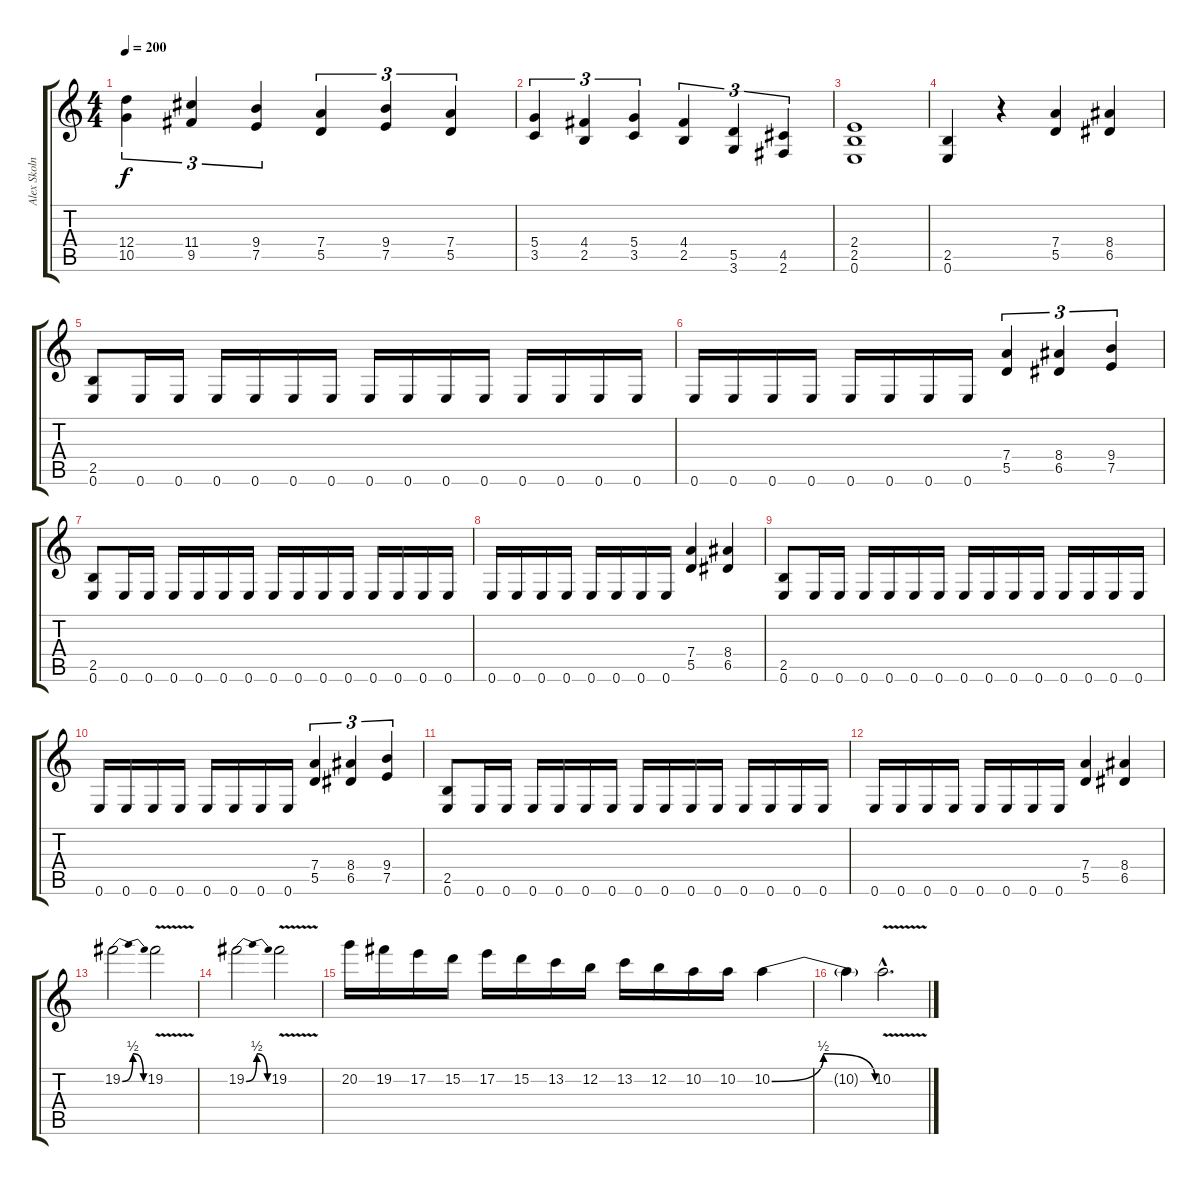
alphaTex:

\track ("Alex Skolnick" "Alex Skoln") {instrument distortionguitar}
\staff {score tabs}
\tuning (E4 B3 G3 D3 A2 E2) {hide}
\ts (4 4)
\tempo 200
\clef g2
\ks c
(12.4 10.5).4{tu (3 2) dy f} (11.4 9.5).4{tu (3 2)} (9.4 7.5).4{tu (3 2)} (7.4 5.5).4{tu (3 2)} (9.4 7.5).4{tu (3 2)} (7.4 5.5).4{tu (3 2)} |
(5.4 3.5).4{tu (3 2)} (4.4 2.5).4{tu (3 2)} (5.4 3.5).4{tu (3 2)} (4.4 2.5).4{tu (3 2)} (5.5 3.6).4{tu (3 2)} (4.5 2.6).4{tu (3 2)} |
(2.4 2.5 0.6).1 |
(2.5 0.6).4 r.4 (7.4 5.5).4 (8.4 6.5).4 |
(2.5 0.6).8 0.6.16 0.6.16 0.6.16 0.6.16 0.6.16 0.6.16 0.6.16 0.6.16 0.6.16 0.6.16 0.6.16 0.6.16 0.6.16 0.6.16 |
0.6.16 0.6.16 0.6.16 0.6.16 0.6.16 0.6.16 0.6.16 0.6.16 (7.4 5.5).4{tu (3 2)} (8.4 6.5).4{tu (3 2)} (9.4 7.5).4{tu (3 2)} |
(2.5 0.6).8 0.6.16 0.6.16 0.6.16 0.6.16 0.6.16 0.6.16 0.6.16 0.6.16 0.6.16 0.6.16 0.6.16 0.6.16 0.6.16 0.6.16 |
0.6.16 0.6.16 0.6.16 0.6.16 0.6.16 0.6.16 0.6.16 0.6.16 (7.4 5.5).4 (8.4 6.5).4 |
(2.5 0.6).8 0.6.16 0.6.16 0.6.16 0.6.16 0.6.16 0.6.16 0.6.16 0.6.16 0.6.16 0.6.16 0.6.16 0.6.16 0.6.16 0.6.16 |
0.6.16 0.6.16 0.6.16 0.6.16 0.6.16 0.6.16 0.6.16 0.6.16 (7.4 5.5).4{tu (3 2)} (8.4 6.5).4{tu (3 2)} (9.4 7.5).4{tu (3 2)} |
(2.5 0.6).8 0.6.16 0.6.16 0.6.16 0.6.16 0.6.16 0.6.16 0.6.16 0.6.16 0.6.16 0.6.16 0.6.16 0.6.16 0.6.16 0.6.16 |
0.6.16 0.6.16 0.6.16 0.6.16 0.6.16 0.6.16 0.6.16 0.6.16 (7.4 5.5).4 (8.4 6.5).4 |
19.2{be (bendrelease 0 0 30 2 45 2 60 0)}.2 19.2{v}.2 |
19.2{be (bendrelease 0 0 30 2 45 2 60 0)}.2 19.2{v}.2 |
20.2.16 19.2.16 17.2.16 15.2.16 17.2.16 15.2.16 13.2.16 12.2.16 13.2.16 12.2.16 10.2.16 10.2.16 10.2{be (bendrelease 0 0 30 2 45 2 60 0)}.4 |
10.2{t}.4 10.2{v hac}.2{d}
